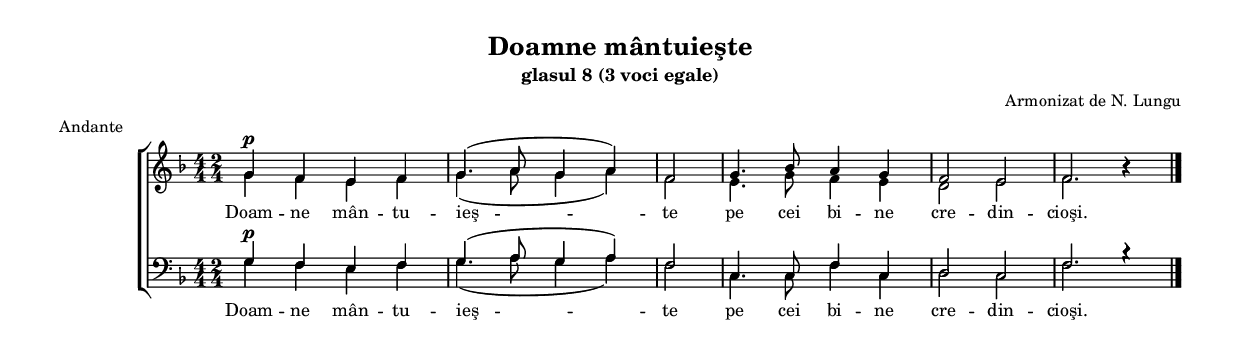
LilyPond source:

\version "2.12.0"
\include "defines.ly"
\include "preamble.ly"

\header {
  title = "Doamne mântuieşte"
  subtitle = "glasul 8 (3 voci egale)"
  composer = "Armonizat de N. Lungu"
  meter = "Andante"
}

global = {
  \globalPreamble
  \key f \major
  \override Staff.TimeSignature #'stencil = #ly:text-interface::print
  \override Staff.TimeSignature #'text = #mixedTimeSigMarkup
  \time 4/4
}

womenWords = \lyricmode {
  Doam -- ne mân -- tu -- ieş -- te pe cei bi -- ne cre -- din -- cioşi.
}
menWords = \womenWords

sopMusic = \relative {
  \cadenzaOn
  g'4^\p f e f \bar "|"
  g4.( a8 g4 a) \bar "|"
  f2 \bar "|"
  g4. bes8 a4 g \bar "|"
  f2 e \bar "|"
  f2. bes4\rest \bar "|."
}

altoMusic = \relative {
  \cadenzaOn
  g'4 f e f
  g4.( a8 g4 a)
  f2
  e4. g8 f4 e
  d2 e
  f2. bes4\rest
}

tenorMusic = \relative {
  \cadenzaOn
  g4^\p f e f
  g4.( a8 g4 a)
  f2
  c4. c8 f4 c
  d2 c
  f2. bes4\rest
}

bassMusic = \relative {
  \cadenzaOn
  g4 f e f
  g4.( a8 g4 a)
  f2
  c4. c8 f4 c
  d2 c
  f2. bes4\rest
}

\include "two-staves.ly"
